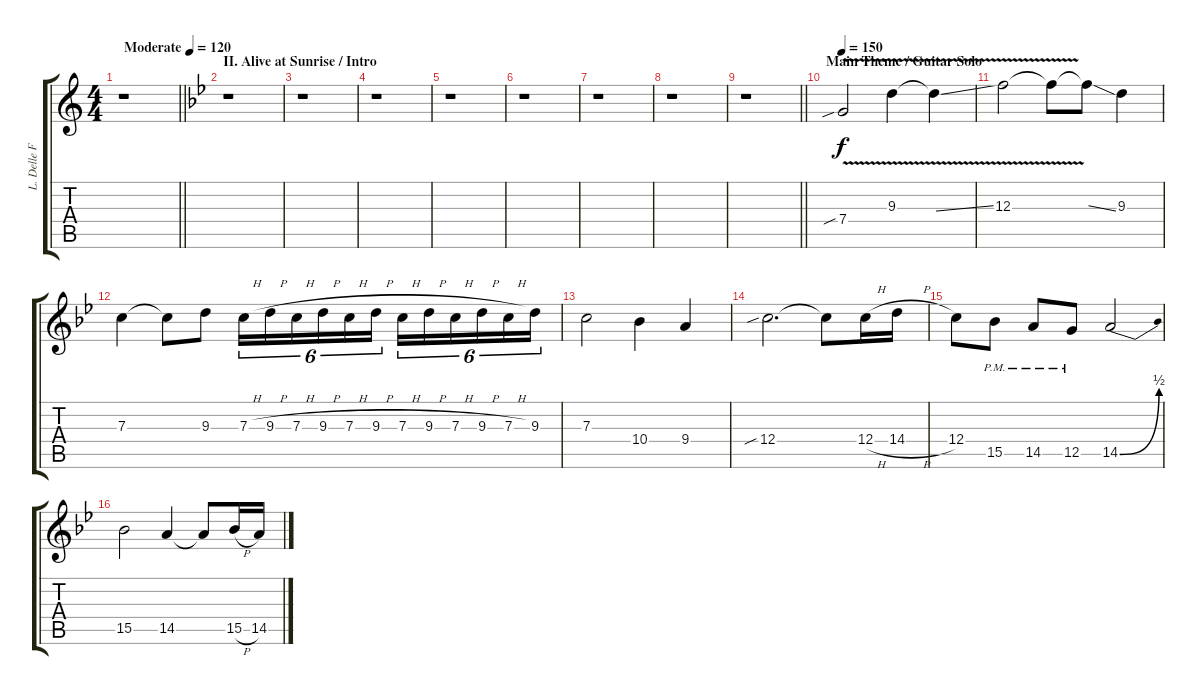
\track ("L. Delle Fave (Guitar Lead)" "L. Delle F") {instrument overdrivenguitar}
\staff {score tabs}
\tuning (D4 A3 F3 C3 G2 D2) {hide}
\ts (4 4)
\tempo (120 "Moderate")
\clef g2
\barLineRight lightlight
\ks c
r.1{dy f instrument overdrivenguitar} |
\section ("" "II. Alive at Sunrise / Intro")
\ks gminor
r.1 |
r.1 |
r.1 |
r.1 |
r.1 |
r.1 |
r.1 |
\barLineRight lightlight
r.1 |
\section ("" "Main Theme / Guitar Solo")
\tempo 150
7.4{v sib}.2 9.3{v}.4 9.3{ss t}.4 |
12.3{v}.2 12.3{t}.8 12.3{ss t}.8 9.3.4 |
7.3.4 7.3{t}.8 9.3.8 7.3{h}.16{tu (6 4)} 9.3{h}.16{tu (6 4)} 7.3{h}.16{tu (6 4)} 9.3{h}.16{tu (6 4)} 7.3{h}.16{tu (6 4)} 9.3{h}.16{tu (6 4)} 7.3{h}.16{tu (6 4)} 9.3{h}.16{tu (6 4)} 7.3{h}.16{tu (6 4)} 9.3{h}.16{tu (6 4)} 7.3{h}.16{tu (6 4)} 9.3.16{tu (6 4)} |
7.3.2 10.4.4 9.4.4 |
12.4{sib}.2{d} 12.4{t}.8 12.4{h}.16 14.4{h}.16 |
12.4.8 15.5{pm}.8 14.5{pm}.8 12.5{pm}.8 14.5{be (bend 0 0 60 2)}.2 |
15.5.2 14.5.4 14.5{t}.8 15.5{h}.16 14.5.16
